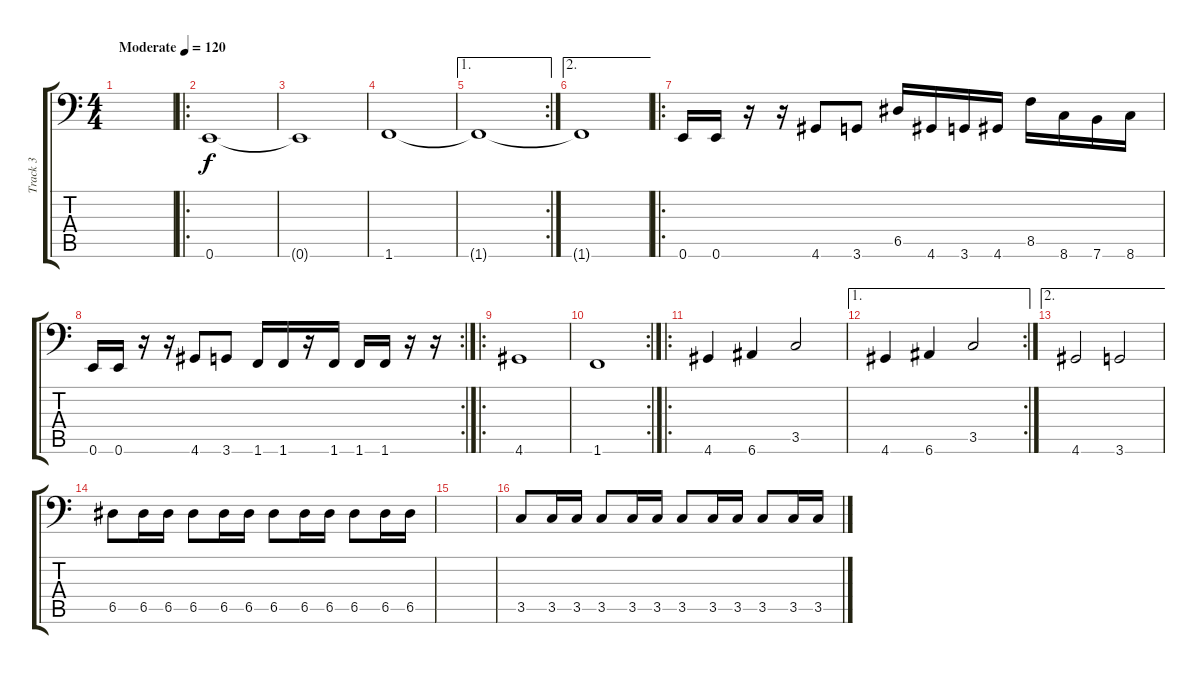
\track ("Track 3" "Track 3") {instrument electricbasspick}
\staff {score tabs}
\tuning (E3 B2 G2 D2 A1 E1) {hide}
\ts (4 4)
\tempo (120 "Moderate")
\clef f4
\ks c
|
\ro
0.6.1 |
0.6{t}.1 |
1.6.1 |
\ae 1
\rc 2
1.6{t}.1 |
\ae 2
1.6{t}.1 |
\ro
0.6.16 0.6.16 r.16 r.16 4.6.8 3.6.8 6.5.16 4.6.16 3.6.16 4.6.16 8.5.16 8.6.16 7.6.16 8.6.16 |
\rc 2
0.6.16 0.6.16 r.16 r.16 4.6.8 3.6.8 1.6.16 1.6.16 r.16 1.6.16 1.6.16 1.6.16 r.16 r.16 |
\ro
4.6.1 |
\rc 2
1.6.1 |
\ro
4.6.4 6.6.4 3.5.2 |
\ae 1
\rc 2
4.6.4 6.6.4 3.5.2 |
\ae 2
4.6.2 3.6.2 |
6.5.8 6.5.16 6.5.16 6.5.8 6.5.16 6.5.16 6.5.8 6.5.16 6.5.16 6.5.8 6.5.16 6.5.16 |
|
3.5.8 3.5.16 3.5.16 3.5.8 3.5.16 3.5.16 3.5.8 3.5.16 3.5.16 3.5.8 3.5.16 3.5.16
